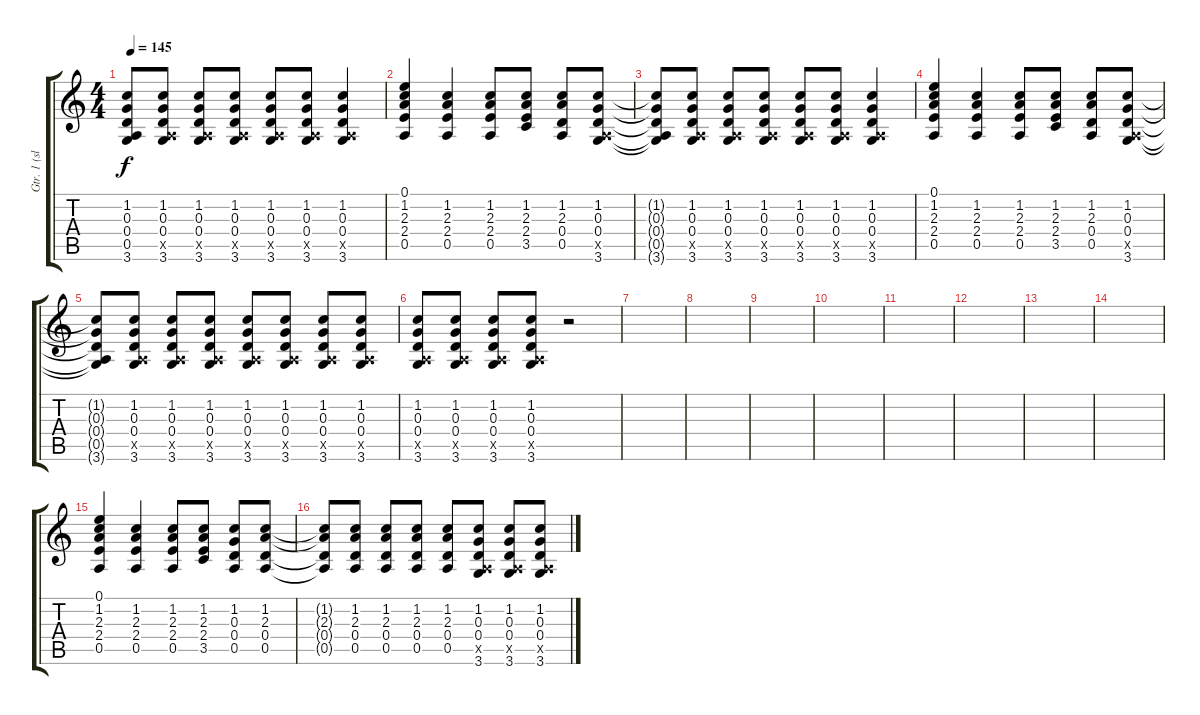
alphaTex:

\track ("Gtr. 1 (slight dist.)" "Gtr. 1 (sl") {instrument overdrivenguitar}
\staff {score tabs}
\tuning (E4 B3 G3 D3 A2 E2) {hide}
\ts (4 4)
\tempo 145
\clef g2
\ks c
(1.2{t} 0.3{t} 0.4{t} 0.5{t} 3.6{t}).8{dy f} (1.2 0.3 0.4 0.5{x} 3.6).8 (1.2 0.3 0.4 0.5{x} 3.6).8 (1.2 0.3 0.4 0.5{x} 3.6).8 (1.2 0.3 0.4 0.5{x} 3.6).8 (1.2 0.3 0.4 0.5{x} 3.6).8 (1.2 0.3 0.4 0.5{x} 3.6).4 |
(0.1 1.2 2.3 2.4 0.5).4 (1.2 2.3 2.4 0.5).4 (1.2 2.3 2.4 0.5).8 (1.2 2.3 2.4 3.5).8 (1.2 2.3 0.4 0.5).8 (1.2 0.3 0.4 0.5{x} 3.6).8 |
(1.2{t} 0.3{t} 0.4{t} 0.5{t} 3.6{t}).8 (1.2 0.3 0.4 0.5{x} 3.6).8 (1.2 0.3 0.4 0.5{x} 3.6).8 (1.2 0.3 0.4 0.5{x} 3.6).8 (1.2 0.3 0.4 0.5{x} 3.6).8 (1.2 0.3 0.4 0.5{x} 3.6).8 (1.2 0.3 0.4 0.5{x} 3.6).4 |
(0.1 1.2 2.3 2.4 0.5).4 (1.2 2.3 2.4 0.5).4 (1.2 2.3 2.4 0.5).8 (1.2 2.3 2.4 3.5).8 (1.2 2.3 0.4 0.5).8 (1.2 0.3 0.4 0.5{x} 3.6).8 |
(1.2{t} 0.3{t} 0.4{t} 0.5{t} 3.6{t}).8 (1.2 0.3 0.4 0.5{x} 3.6).8 (1.2 0.3 0.4 0.5{x} 3.6).8 (1.2 0.3 0.4 0.5{x} 3.6).8 (1.2 0.3 0.4 0.5{x} 3.6).8 (1.2 0.3 0.4 0.5{x} 3.6).8 (1.2 0.3 0.4 0.5{x} 3.6).8 (1.2 0.3 0.4 0.5{x} 3.6).8 |
(1.2 0.3 0.4 0.5{x} 3.6).8 (1.2 0.3 0.4 0.5{x} 3.6).8 (1.2 0.3 0.4 0.5{x} 3.6).8 (1.2 0.3 0.4 0.5{x} 3.6).8 r.2 |
|
|
|
|
|
|
|
|
(0.1 1.2 2.3 2.4 0.5).4 (1.2 2.3 2.4 0.5).4 (1.2 2.3 2.4 0.5).8 (1.2 2.3 2.4 3.5).8 (1.2 0.3 0.4 0.5).8 (1.2 2.3 0.4 0.5).8 |
(1.2{t} 2.3{t} 0.4{t} 0.5{t}).8 (1.2 2.3 0.4 0.5).8 (1.2 2.3 0.4 0.5).8 (1.2 2.3 0.4 0.5).8 (1.2 2.3 0.4 0.5).8 (1.2 0.3 0.4 0.5{x} 3.6).8 (1.2 0.3 0.4 0.5{x} 3.6).8 (1.2 0.3 0.4 0.5{x} 3.6).8
